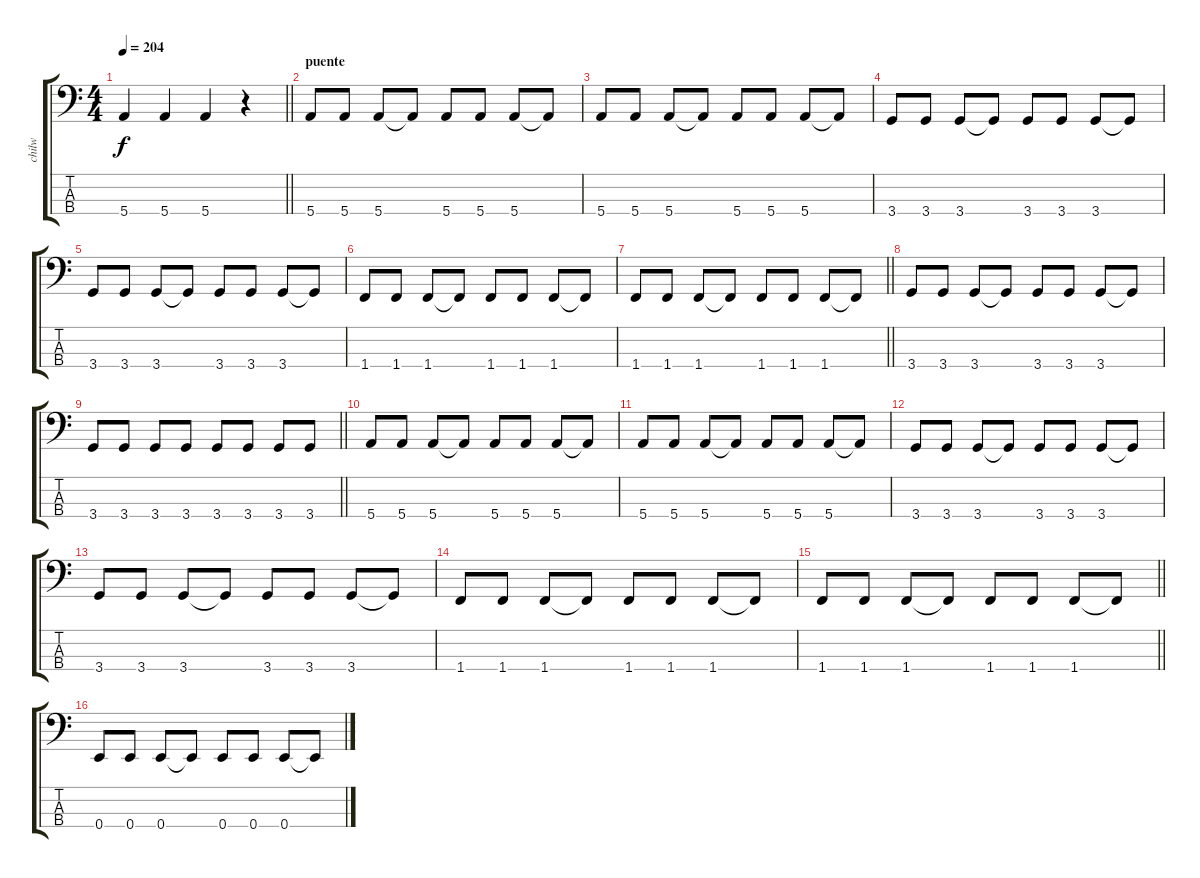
\track ("chilw" "chilw") {instrument electricbassfinger}
\staff {score tabs}
\tuning (G2 D2 A1 E1) {hide}
\ts (4 4)
\tempo 204
\clef f4
\barLineRight lightlight
\ks c
5.4{t}.4{dy f} 5.4.4 5.4.4 r.4 |
\section ("" "puente")
5.4.8 5.4.8 5.4.8 5.4{t}.8 5.4.8 5.4.8 5.4.8 5.4{t}.8 |
5.4.8 5.4.8 5.4.8 5.4{t}.8 5.4.8 5.4.8 5.4.8 5.4{t}.8 |
3.4.8 3.4.8 3.4.8 3.4{t}.8 3.4.8 3.4.8 3.4.8 3.4{t}.8 |
3.4.8 3.4.8 3.4.8 3.4{t}.8 3.4.8 3.4.8 3.4.8 3.4{t}.8 |
1.4.8 1.4.8 1.4.8 1.4{t}.8 1.4.8 1.4.8 1.4.8 1.4{t}.8 |
\barLineRight lightlight
1.4.8 1.4.8 1.4.8 1.4{t}.8 1.4.8 1.4.8 1.4.8 1.4{t}.8 |
3.4.8 3.4.8 3.4.8 3.4{t}.8 3.4.8 3.4.8 3.4.8 3.4{t}.8 |
\barLineRight lightlight
3.4.8 3.4.8 3.4.8 3.4.8 3.4.8 3.4.8 3.4.8 3.4.8 |
\section ("" "")
5.4.8 5.4.8 5.4.8 5.4{t}.8 5.4.8 5.4.8 5.4.8 5.4{t}.8 |
5.4.8 5.4.8 5.4.8 5.4{t}.8 5.4.8 5.4.8 5.4.8 5.4{t}.8 |
3.4.8 3.4.8 3.4.8 3.4{t}.8 3.4.8 3.4.8 3.4.8 3.4{t}.8 |
3.4.8 3.4.8 3.4.8 3.4{t}.8 3.4.8 3.4.8 3.4.8 3.4{t}.8 |
1.4.8 1.4.8 1.4.8 1.4{t}.8 1.4.8 1.4.8 1.4.8 1.4{t}.8 |
\barLineRight lightlight
1.4.8 1.4.8 1.4.8 1.4{t}.8 1.4.8 1.4.8 1.4.8 1.4{t}.8 |
0.4.8 0.4.8 0.4.8 0.4{t}.8 0.4.8 0.4.8 0.4.8 0.4{t}.8
